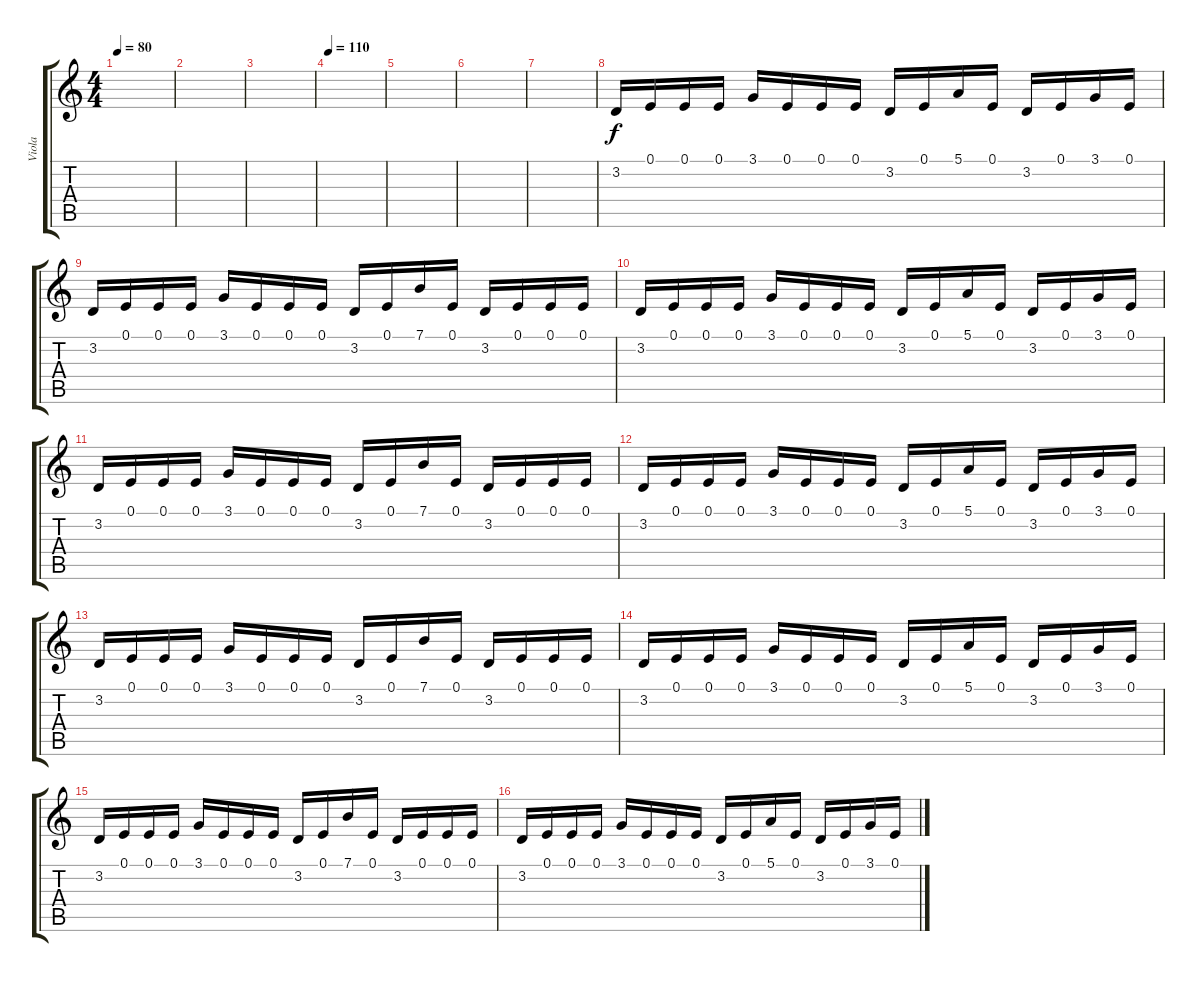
\track ("Viola" "Viola") {instrument viola}
\staff {score tabs}
\tuning (E4 B3 G3 D3 A2 E2) {hide}
\ts (4 4)
\tempo 80
\clef g2
\ks c
|
|
|
\tempo 110
|
|
|
|
3.2.16 0.1.16 0.1.16 0.1.16 3.1.16 0.1.16 0.1.16 0.1.16 3.2.16 0.1.16 5.1.16 0.1.16 3.2.16 0.1.16 3.1.16 0.1.16 |
3.2.16 0.1.16 0.1.16 0.1.16 3.1.16 0.1.16 0.1.16 0.1.16 3.2.16 0.1.16 7.1.16 0.1.16 3.2.16 0.1.16 0.1.16 0.1.16 |
3.2.16 0.1.16 0.1.16 0.1.16 3.1.16 0.1.16 0.1.16 0.1.16 3.2.16 0.1.16 5.1.16 0.1.16 3.2.16 0.1.16 3.1.16 0.1.16 |
3.2.16 0.1.16 0.1.16 0.1.16 3.1.16 0.1.16 0.1.16 0.1.16 3.2.16 0.1.16 7.1.16 0.1.16 3.2.16 0.1.16 0.1.16 0.1.16 |
3.2.16 0.1.16 0.1.16 0.1.16 3.1.16 0.1.16 0.1.16 0.1.16 3.2.16 0.1.16 5.1.16 0.1.16 3.2.16 0.1.16 3.1.16 0.1.16 |
3.2.16 0.1.16 0.1.16 0.1.16 3.1.16 0.1.16 0.1.16 0.1.16 3.2.16 0.1.16 7.1.16 0.1.16 3.2.16 0.1.16 0.1.16 0.1.16 |
3.2.16 0.1.16 0.1.16 0.1.16 3.1.16 0.1.16 0.1.16 0.1.16 3.2.16 0.1.16 5.1.16 0.1.16 3.2.16 0.1.16 3.1.16 0.1.16 |
3.2.16 0.1.16 0.1.16 0.1.16 3.1.16 0.1.16 0.1.16 0.1.16 3.2.16 0.1.16 7.1.16 0.1.16 3.2.16 0.1.16 0.1.16 0.1.16 |
3.2.16 0.1.16 0.1.16 0.1.16 3.1.16 0.1.16 0.1.16 0.1.16 3.2.16 0.1.16 5.1.16 0.1.16 3.2.16 0.1.16 3.1.16 0.1.16
